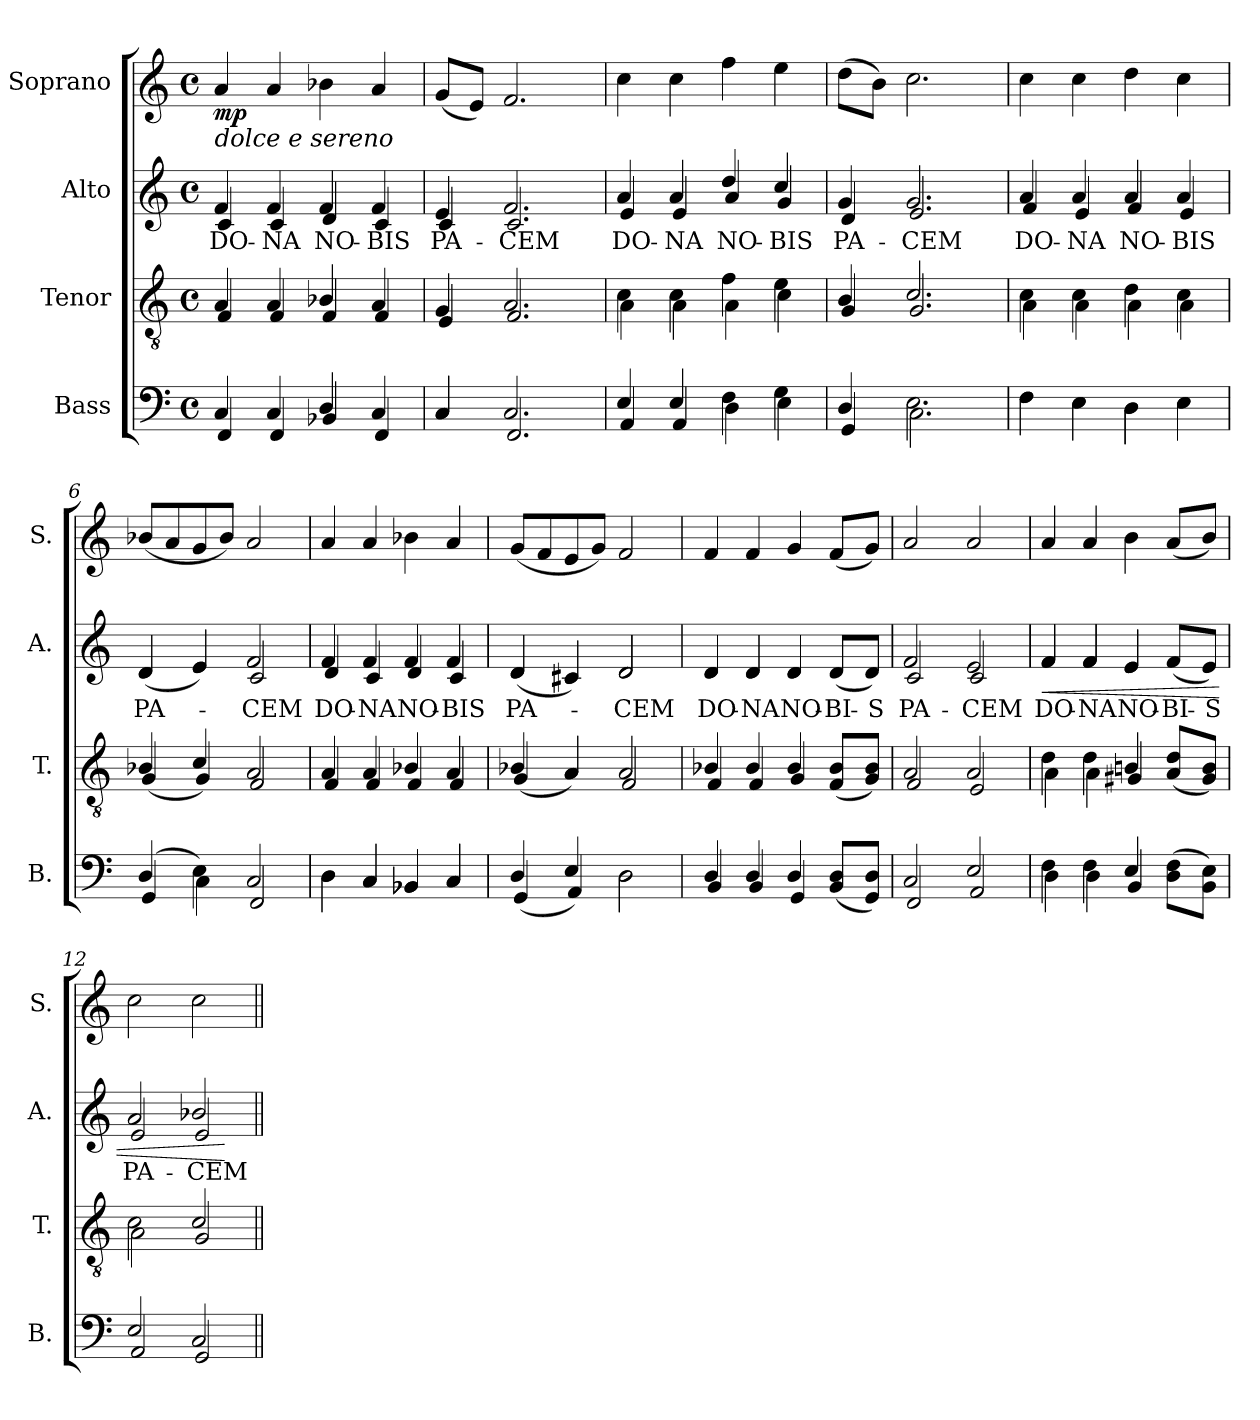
**kern	**kern	**kern	**text	**dynam	**kern	**dynam
*part4	*part3	*part2	*part2	*part2	*part1	*part1
*staff4	*staff3	*staff2	*staff2	*staff2	*staff1	*staff1
*I"Bass	*I"Tenor	*I"Alto	*	*	*I"Soprano	*
*I'B.	*I'T.	*I'A.	*	*	*I'S.	*
*clefF4	*clefGv2	*clefG2	*	*	*clefG2	*
*k[]	*k[]	*k[]	*	*	*k[]	*
*M4/4	*M4/4	*M4/4	*	*	*M4/4	*
*met(c)	*met(c)	*met(c)	*	*	*met(c)	*
*MM50	*MM50	*MM50	*	*	*MM50	*
=1	=1	=1	=1	=1	=1	=1
*^	*^	*	*	*	*	*
!	!	!	!	!	!	!	!LO:TX:b:i:t=dolce e sereno	!
!	!	!	!	!	!LO:LY:b	!	!	!LO:DY:b
*	*	*	*	*^	*	*	*	*
4C/	4FF/	4A/	4F/	4f/	4c/	DO-	.	4a/	mp
!	!	!	!	!	!	!LO:LY:b	!	!	!
4C/	4FF/	4A/	4F/	4f/	4c/	-NA	.	4a/	.
!	!	!	!	!	!	!LO:LY:b	!	!	!
4D/	4BB-X/	4B-X/	4F/	4f/	4d/	NO-	.	4b-X\	.
!	!	!	!	!	!	!LO:LY:b	!	!	!
4C/	4FF/	4A/	4F/	4f/	4c/	-BIS	.	4a/	.
=2	=2	=2	=2	=2	=2	=2	=2	=2	=2
!	!	!	!	!	!	!LO:LY:b	!	!	!
4C/	4C/	4G/	4E/	4e/	4c/	PA-	.	(<8g/L	.
.	.	.	.	.	.	.	.	8e/J)	.
!	!	!	!	!	!	!LO:LY:b	!	!	!
2.C/	2.FF/	2.A/	2.F/	2.f/	2.c/	-CEM	.	2.f/	.
=3	=3	=3	=3	=3	=3	=3	=3	=3	=3
!	!	!	!	!	!	!LO:LY:b	!	!	!
4E/	4AA/	4c\	4A\	4a/	4e/	DO-	.	4cc\	.
!	!	!	!	!	!	!LO:LY:b	!	!	!
4E/	4AA/	4c\	4A\	4a/	4e/	-NA	.	4cc\	.
!	!	!	!	!	!	!LO:LY:b	!	!	!
4F\	4D\	4f\	4A\	4dd/	4a/	NO-	.	4ff\	.
!	!	!	!	!	!	!LO:LY:b	!	!	!
4G\	4E\	4e\	4c\	4cc/	4g/	-BIS	.	4ee\	.
=4	=4	=4	=4	=4	=4	=4	=4	=4	=4
!	!	!	!	!	!	!LO:LY:b	!	!	!
4D/	4GG/	4B/	4G/	4g/	4d/	PA-	.	(>8dd\L	.
.	.	.	.	.	.	.	.	8b\J)	.
!	!	!	!	!	!	!LO:LY:b	!	!	!
2.E\	2.C\	2.c/	2.G/	2.g/	2.e/	-CEM	.	2.cc\	.
=5	=5	=5	=5	=5	=5	=5	=5	=5	=5
!	!	!	!	!	!	!LO:LY:b	!	!	!
4F\	4F\	4c\	4A\	4a/	4f/	DO-	.	4cc\	.
!	!	!	!	!	!	!LO:LY:b	!	!	!
4E\	4E\	4c\	4A\	4a/	4e/	-NA	.	4cc\	.
!	!	!	!	!	!	!LO:LY:b	!	!	!
4D\	4D\	4d\	4A\	4a/	4f/	NO-	.	4dd\	.
!	!	!	!	!	!	!LO:LY:b	!	!	!
4E\	4E\	4c\	4A\	4a/	4e/	-BIS	.	4cc\	.
=6	=6	=6	=6	=6	=6	=6	=6	=6	=6
!	!	!	!	!	!	!LO:LY:b	!	!	!
(>4D/	4GG/	4B-X/	(<4G/	4d/	(<4d/	PA-	.	(<8b-X/L	.
.	.	.	.	.	.	.	.	8a/	.
4E\)	4C\	4c/	4G/)	4e/	4e/)	.	.	8g/	.
.	.	.	.	.	.	.	.	8b-/J)	.
!	!	!	!	!	!	!LO:LY:b	!	!	!
2C/	2FF/	2A/	2F/	2f/	2c/	-CEM	.	2a/	.
!!LO:LB:g=z
=7	=7	=7	=7	=7	=7	=7	=7	=7	=7
!	!	!	!	!	!	!LO:LY:b	!	!	!
4D\	4D\	4A/	4F/	4f/	4d/	DO-	.	4a/	.
!	!	!	!	!	!	!LO:LY:b	!	!	!
4C/	4C/	4A/	4F/	4f/	4c/	-NA	.	4a/	.
!	!	!	!	!	!	!LO:LY:b	!	!	!
4BB-X/	4BB-/	4B-X/	4F/	4f/	4d/	NO-	.	4b-X\	.
!	!	!	!	!	!	!LO:LY:b	!	!	!
4C/	4C/	4A/	4F/	4f/	4c/	-BIS	.	4a/	.
=8	=8	=8	=8	=8	=8	=8	=8	=8	=8
!	!	!	!	!	!	!LO:LY:b	!	!	!
4D/	(<4GG/	4B-X/	(<4G/	4d/	(<4d/	PA-	.	(<8g/L	.
.	.	.	.	.	.	.	.	8f/	.
4E/	4AA/)	4A/	4A/)	4c#X/	4c#/)	.	.	8e/	.
.	.	.	.	.	.	.	.	8g/J)	.
!	!	!	!	!	!	!LO:LY:b	!	!	!
2D\	2D\	2A/	2F/	2d/	2d/	-CEM	.	2f/	.
=9	=9	=9	=9	=9	=9	=9	=9	=9	=9
!	!	!	!	!	!	!LO:LY:b	!	!	!
4D/	4BB/	4B-X/	4F/	4d/	4d/	DO-	.	4f/	.
!	!	!	!	!	!	!LO:LY:b	!	!	!
4D/	4BB/	4B-/	4F/	4d/	4d/	-NA	.	4f/	.
!	!	!	!	!	!	!LO:LY:b	!	!	!
4D/	4GG/	4B-/	4G/	4d/	4d/	NO-	.	4g/	.
!	!	!	!	!	!	!LO:LY:b	!	!	!
(<8BB/ 8D/L	4ryy	(<8F/ 8B-/L	4ryy	(<8d/L	4ryy	-BI-	.	(<8f/L	.
!	!	!	!	!	!	!LO:LY:b	!	!	!
8GG/ 8D/J)	.	8G/ 8B-/J)	.	8d/J)	.	-S	.	8g/J)	.
=10	=10	=10	=10	=10	=10	=10	=10	=10	=10
!	!	!	!	!	!	!LO:LY:b	!	!	!
2C/	2FF/	2A/	2F/	2f/	2c/	PA-	.	2a/	.
!	!	!	!	!	!	!LO:LY:b	!	!	!
2E/	2AA/	2A/	2E/	2e/	2c/	-CEM	.	2a/	.
=11	=11	=11	=11	=11	=11	=11	=11	=11	=11
!	!	!	!	!	!	!LO:LY:b	!LO:HP:b	!	!
4F\	4D\	4d\	4A\	4f/	4f/	DO-	<	4a/	.
!	!	!	!	!	!	!LO:LY:b	!	!	!
4F\	4D\	4d\	4A\	4f/	4f/	-NA	.	4a/	.
!	!	!	!	!	!	!LO:LY:b	!	!	!
4E/	4BB/	4Bn/	4G#X/	4e/	4e/	NO-	.	4b\	.
!	!	!	!	!	!	!LO:LY:b	!	!	!
(>8D\ 8F\L	4ryy	(<8A/ 8d/L	4ryy	(<8f/L	4ryy	-BI-	.	(<8a/L	.
!	!	!	!	!	!	!LO:LY:b	!	!	!
8BB\ 8E\J)	.	8G#/ 8B/J)	.	8e/J)	.	-S	.	8b/J)	.
=12	=12	=12	=12	=12	=12	=12	=12	=12	=12
!	!	!	!	!	!	!LO:LY:b	!	!	!
2E/	2AA/	2c\	2A\	2a/	2e/	PA-	.	2cc\	.
!	!	!	!	!	!	!LO:LY:b	!	!	!
2C/	2GG/	2c/	2G/	2b-X/	2e/	-CEM	.	2cc\	.
*v	*v	*	*	*v	*v	*	*	*	*
*	*v	*v	*	*	*	*	*
.	.	.	.	[	.	.
=||	=||	=||	=||	=||	=||	=||
*-	*-	*-	*-	*-	*-	*-
